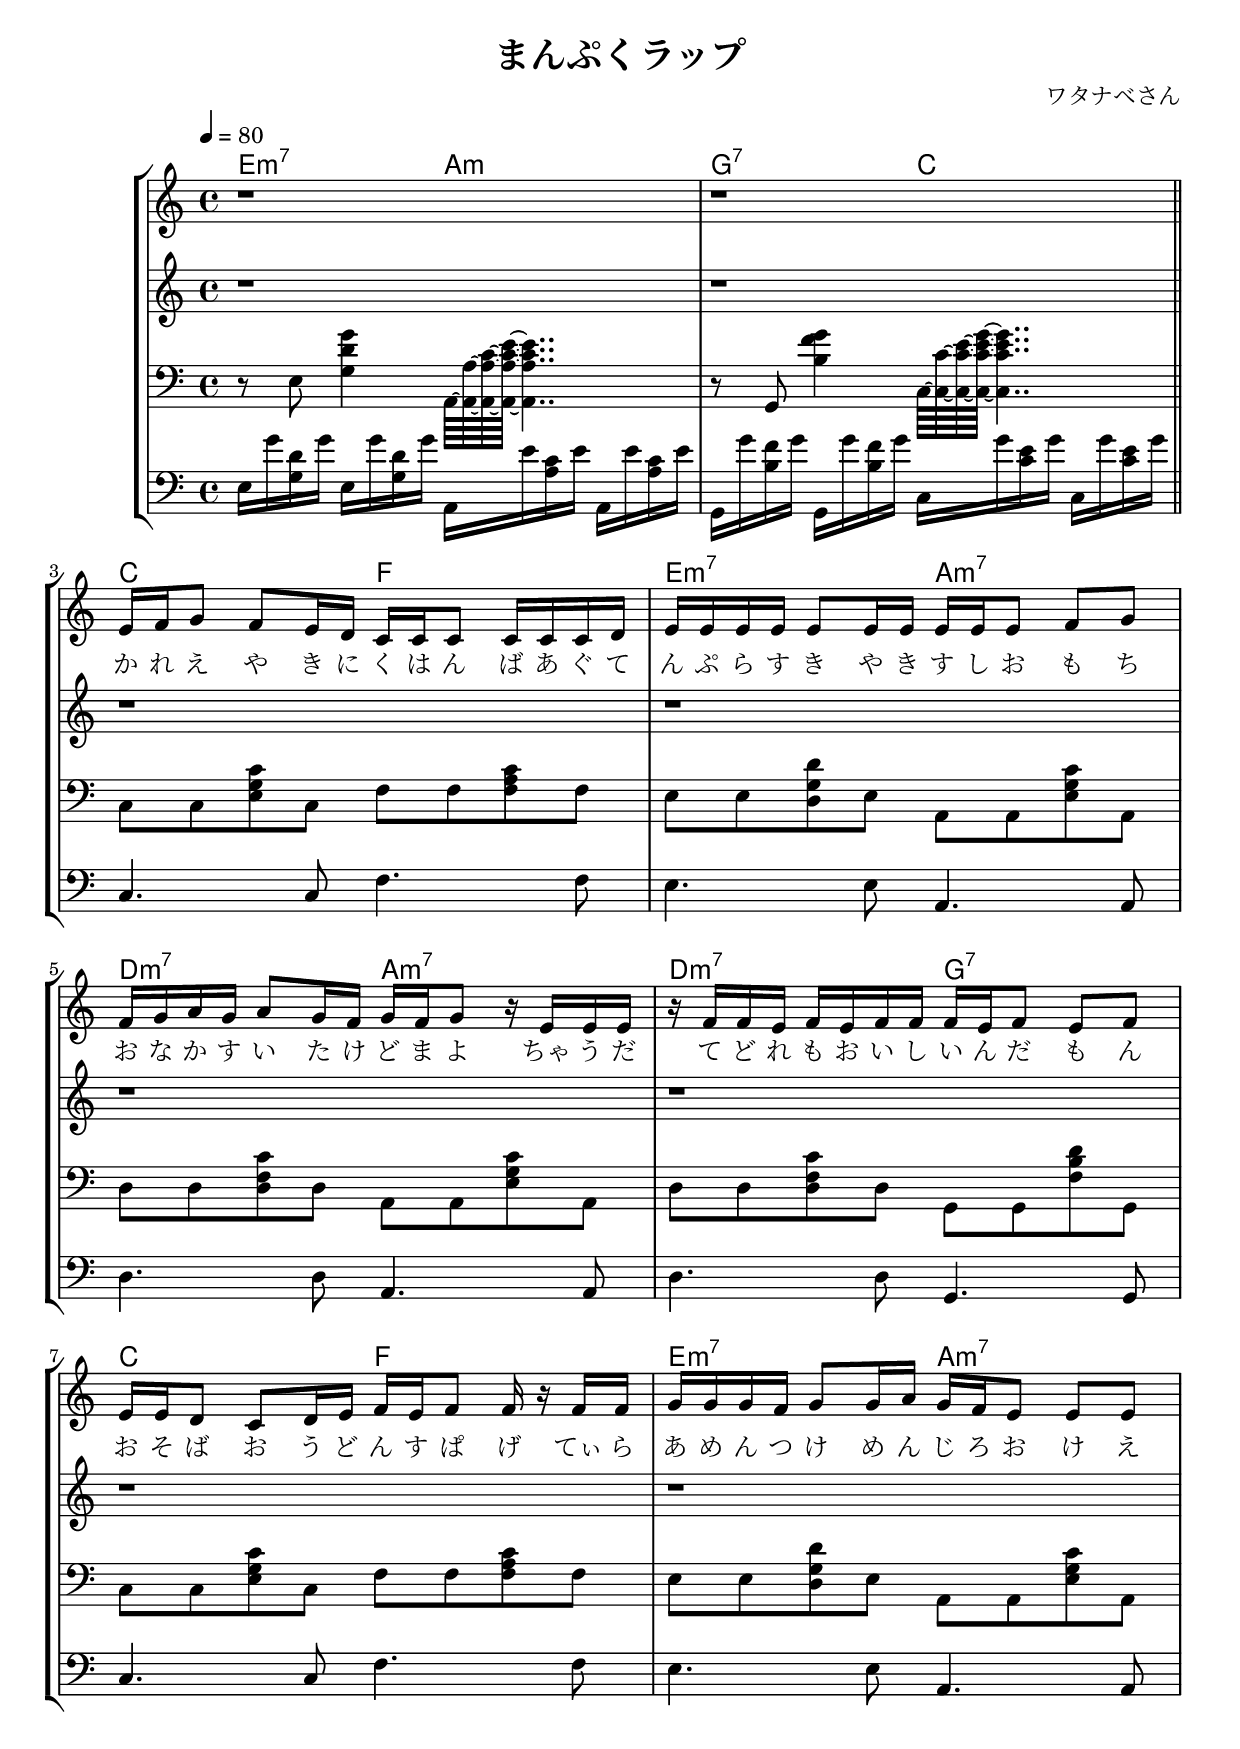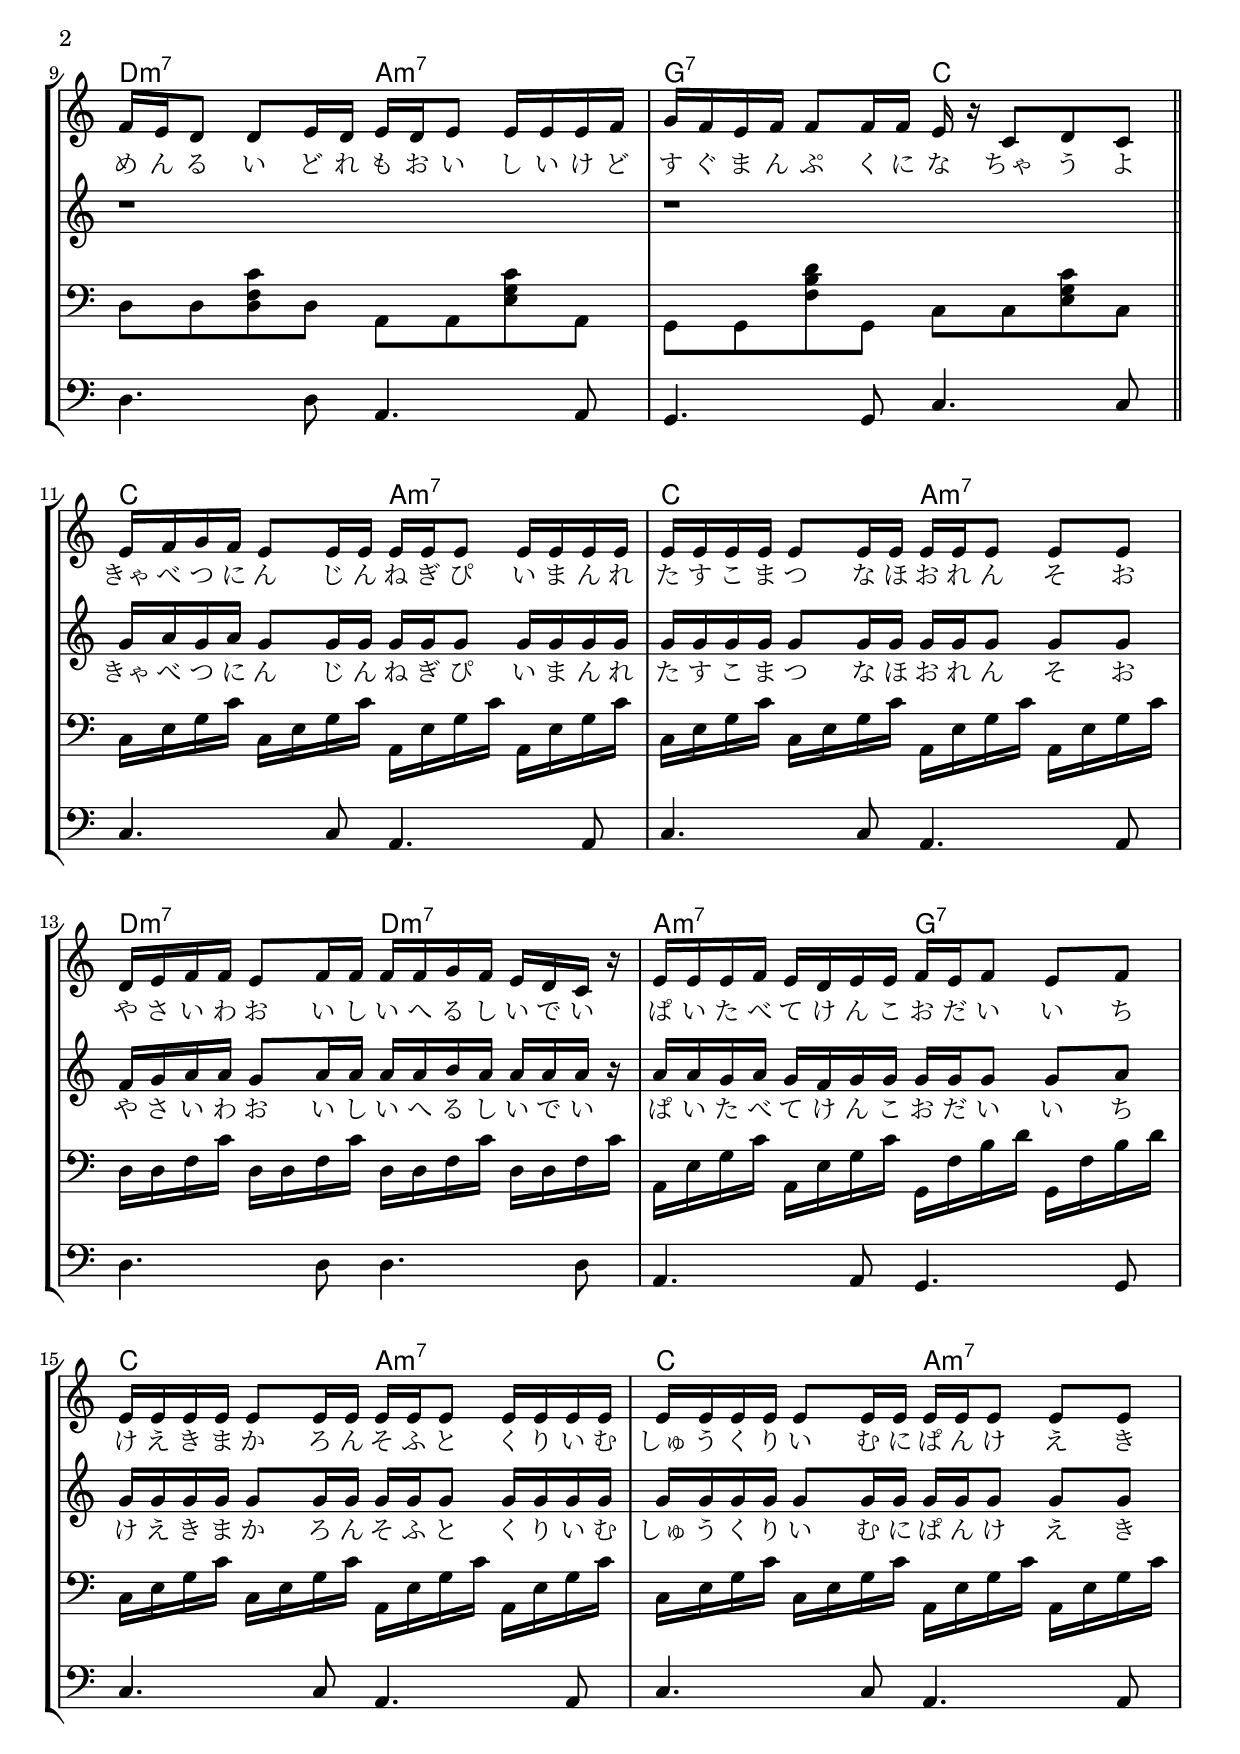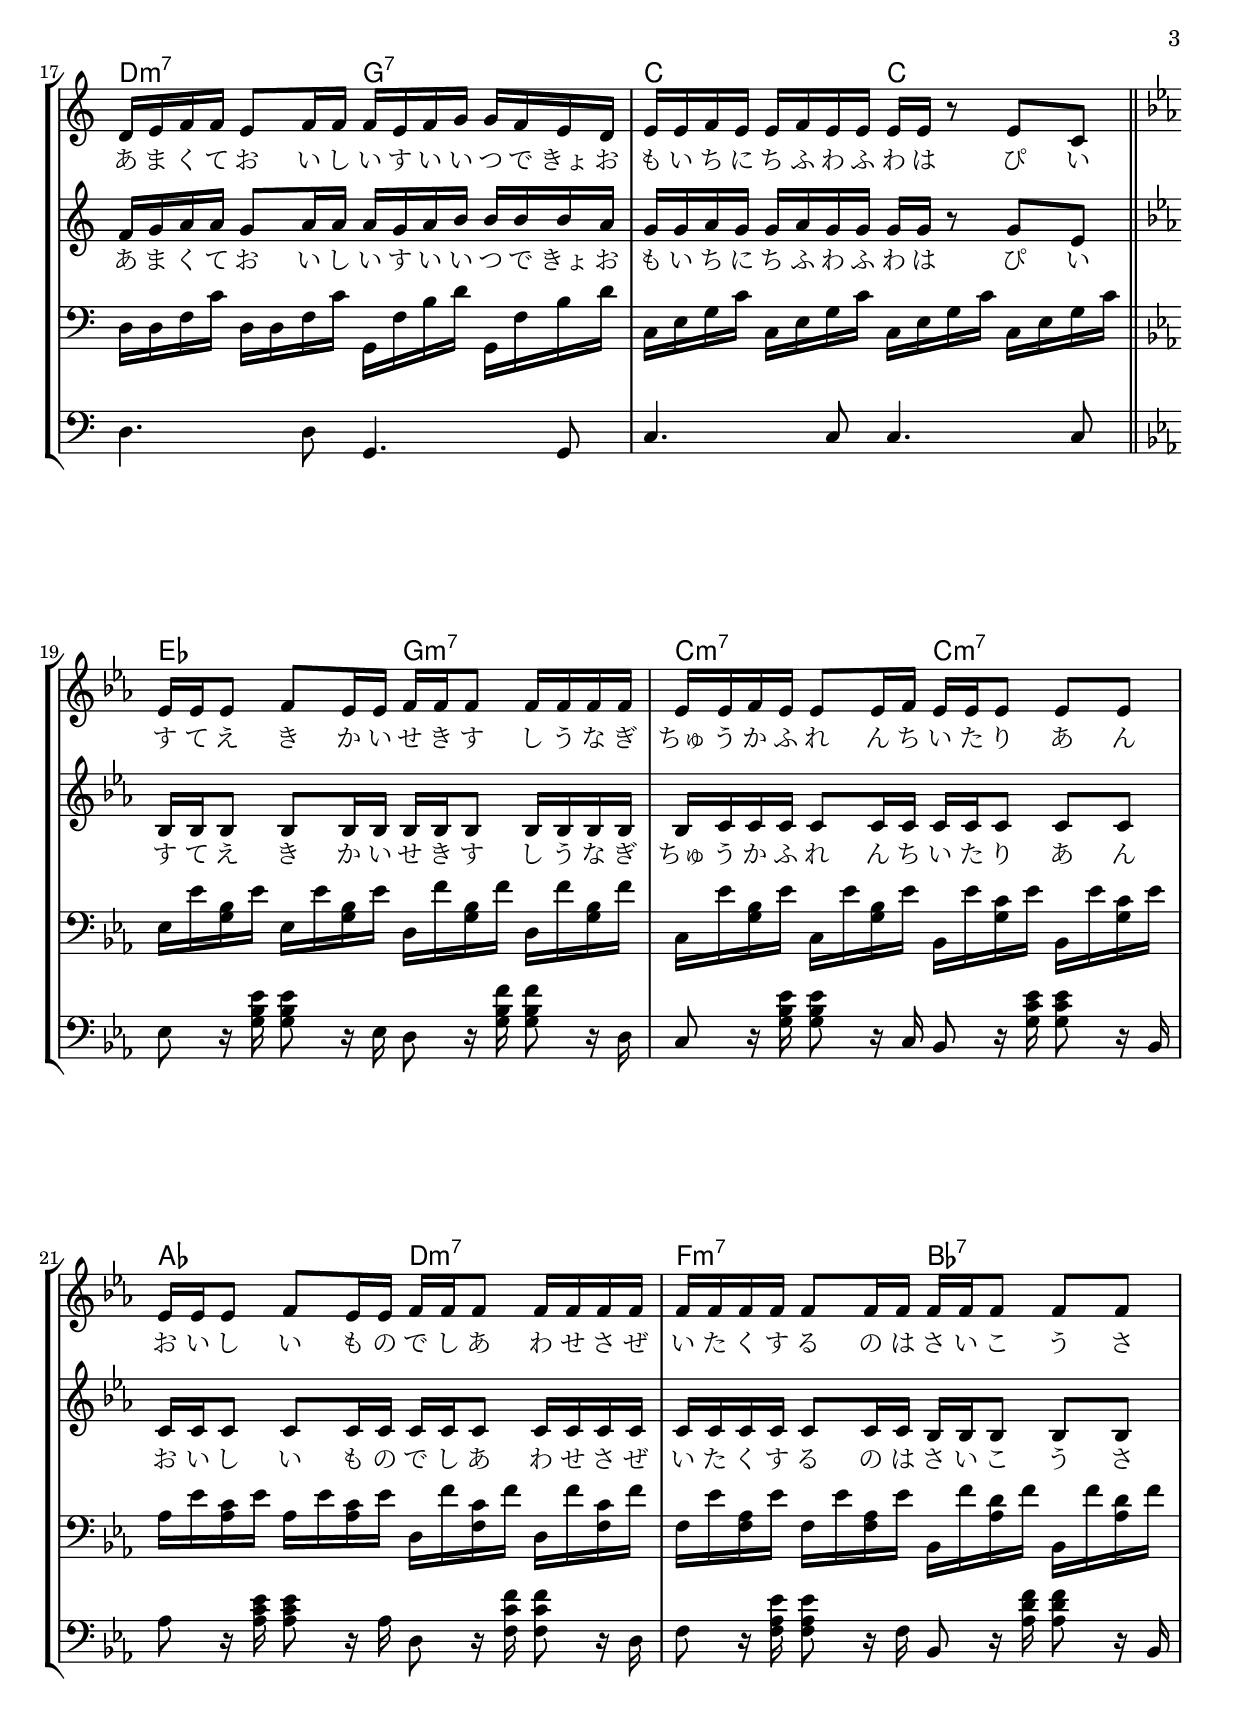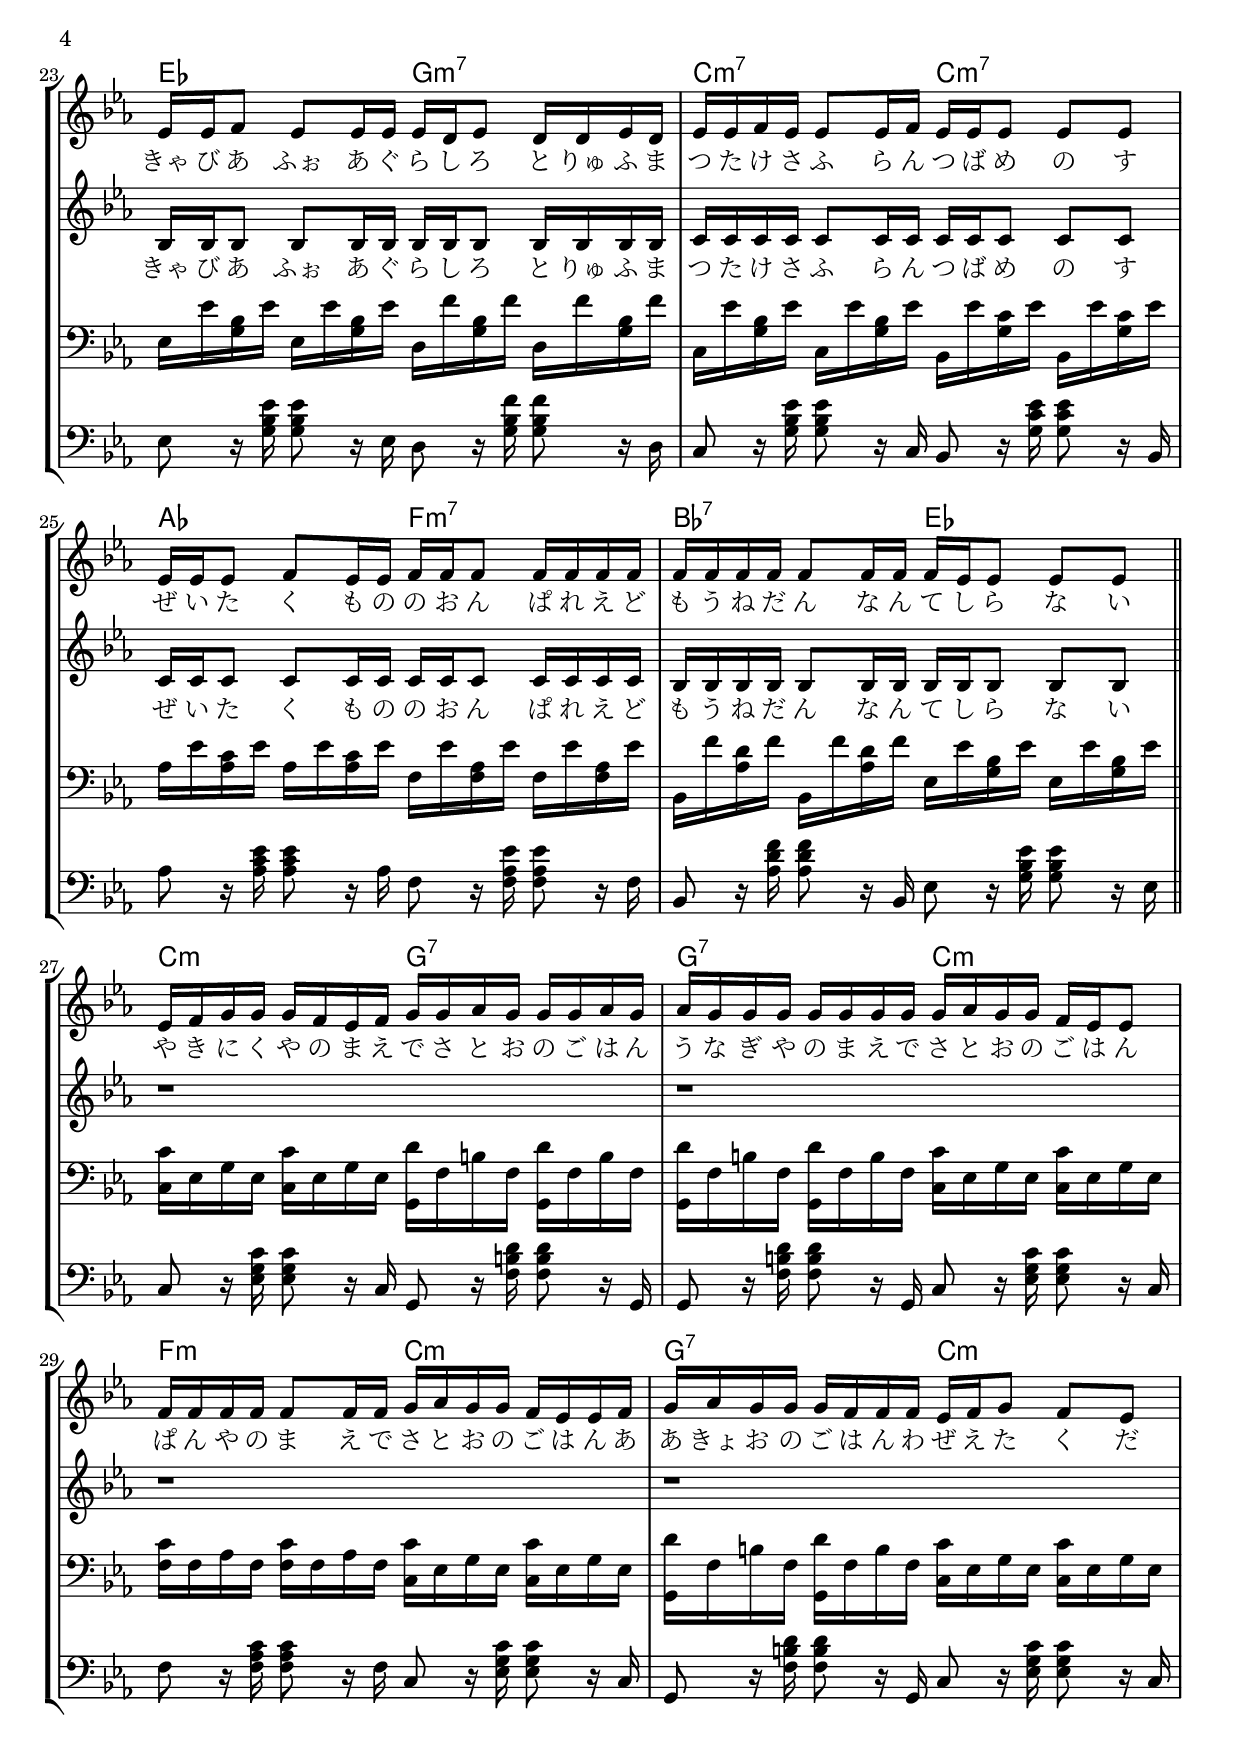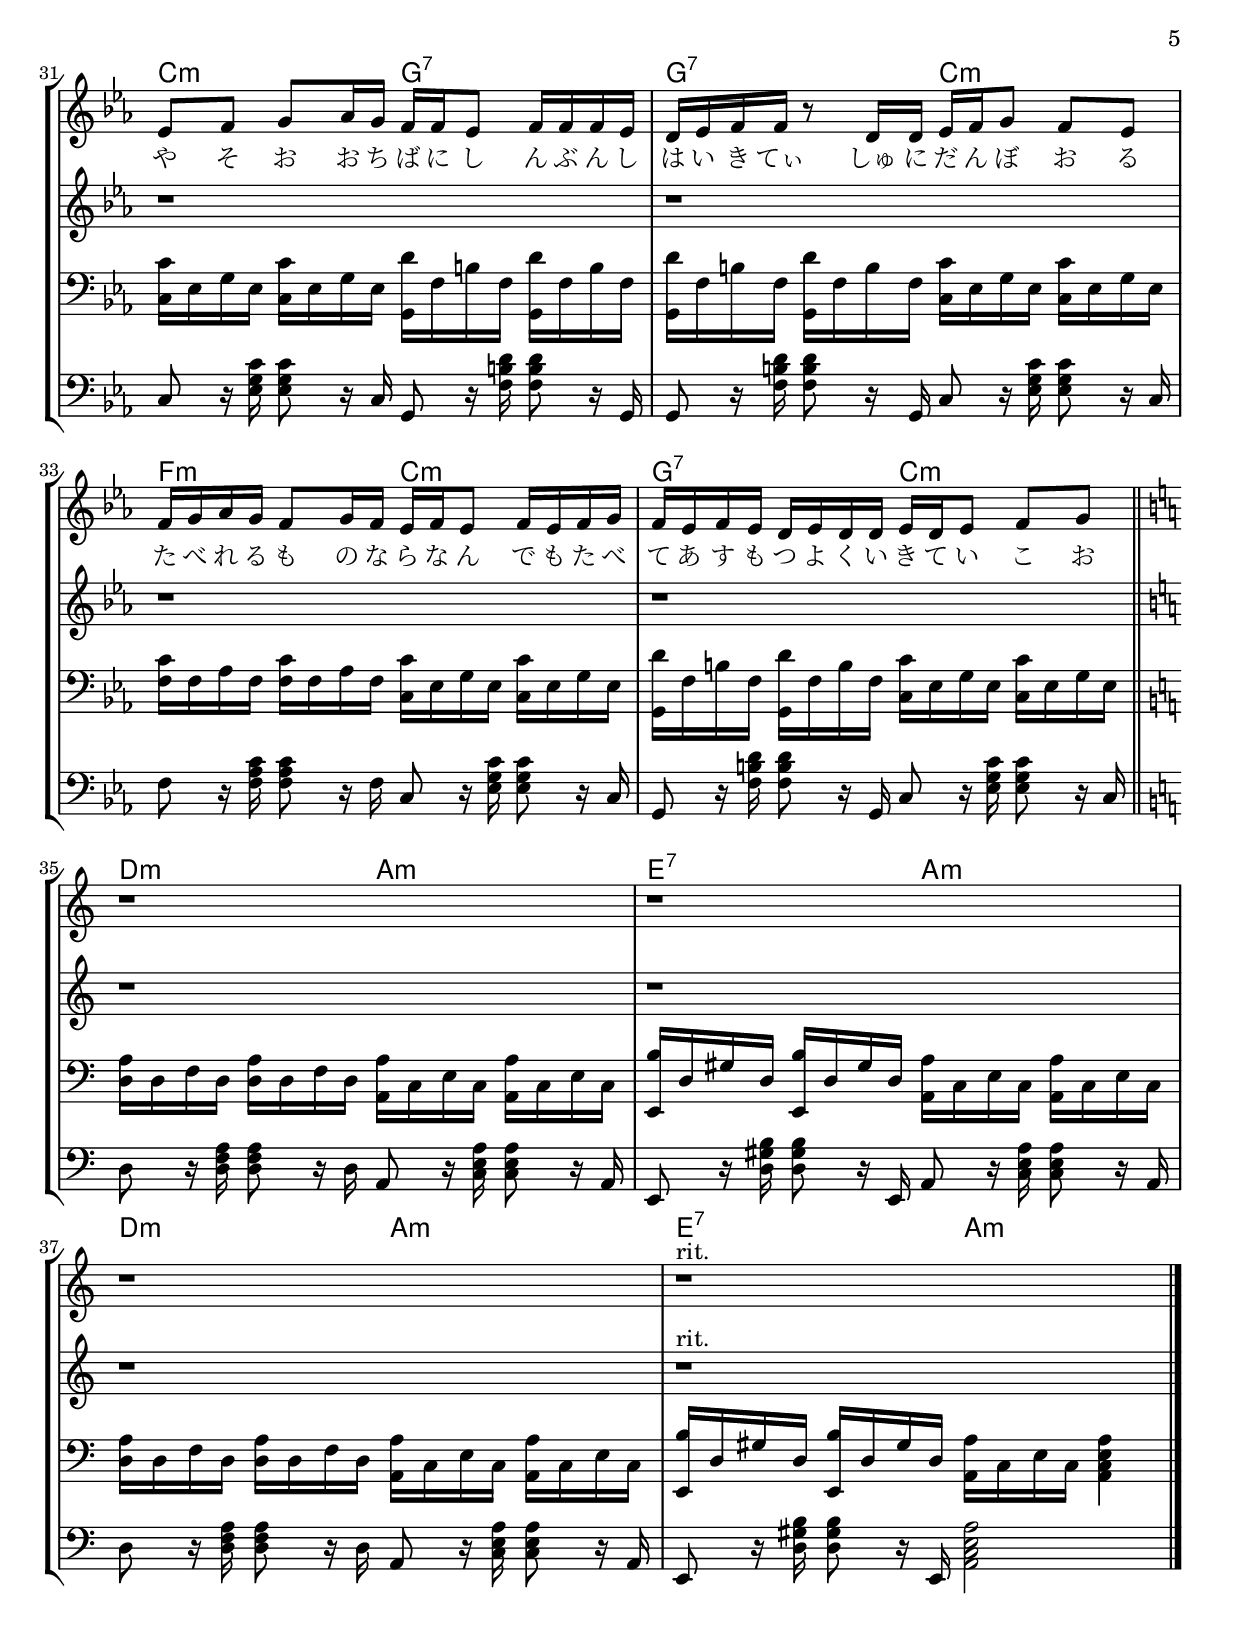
\version "2.12.1"

\header {
	title = \markup {まんぷくラップ}
	composer = \markup \center-column {ワタナベさん}
}

harmony = \chordmode {
	e2:min7 a:m g:7 c 

	c f e:min7 a:min7 d:min7 a:min7 d:min7 g:7 c f e:min7 a:min7 d:min7 a:min7 g:7 c 

	c a:min7 c a:min7 d:min7 d:min7 a:min7 g:7 c a:min7 c a:min7 d:min7 g:7 c c 

	es g:min7 c:min7 c:min7 as d:min7 f:min7 bes:7 es g:min7 c:min7 c:min7 as f:min7 bes:7 es 

	c:m g:7 g:7 c:m f:m c:m g:7 c:m c:m g:7 g:7 c:m f:m c:m g:7 c:m 

	d:m a:m e:7 a:m d:m a:m e:7 a:m 
}

melody = {
	\key c \major
	\tempo 4 = 80
	r1 | r1   
	\set Staff.midiInstrument = #"mmi0.38"
	e'16  f'16  g'8  f'8  e'16  d'16  c'16  c'16  c'8  c'16  c'16  c'16  d'16 
	e'16  e'16  e'16  e'16  e'8  e'16  e'16  e'16  e'16  e'8  f'8  g'8 
	f'16  g'16  a'16  g'16  a'8  g'16  f'16  g'16  f'16  g'8  r16  e'16  e'16  e'16 
	r16  f'16  f'16  e'16  f'16  e'16  f'16  f'16  f'16  e'16  f'8  e'8  f'8 
	e'16  e'16  d'8  c'8  d'16  e'16  f'16  e'16  f'8  f'16  r16  f'16  f'16 
	g'16  g'16  g'16  f'16  g'8  g'16  a'16  g'16  f'16  e'8  e'8  e'8 
	f'16  e'16  d'8  d'8  e'16  d'16  e'16  d'16  e'8  e'16  e'16  e'16  f'16 
	g'16  f'16  e'16  f'16  f'8  f'16  f'16  e'16  r16  c'8  d'8  c'8
	\set Staff.midiInstrument = #"mmi0.38"
	e'16  f'16  g'16  f'16  e'8  e'16  e'16  e'16  e'16  e'8  e'16  e'16  e'16  e'16 
	e'16  e'16  e'16  e'16  e'8  e'16  e'16  e'16  e'16  e'8  e'8  e'8 
	d'16  e'16  f'16  f'16  e'8  f'16  f'16  f'16  f'16  g'16  f'16  e'16  d'16  c'16  r16 
	e'16  e'16  e'16  f'16  e'16  d'16  e'16  e'16  f'16  e'16  f'8  e'8  f'8 
	e'16  e'16  e'16  e'16  e'8  e'16  e'16  e'16  e'16  e'8  e'16  e'16  e'16  e'16 
	e'16  e'16  e'16  e'16  e'8  e'16  e'16  e'16  e'16  e'8  e'8  e'8 
	d'16  e'16  f'16  f'16  e'8  f'16  f'16  f'16  e'16  f'16  g'16  g'16  f'16  e'16  d'16 
	e'16  e'16  f'16  e'16  e'16  f'16  e'16  e'16  e'16  e'16  r8  e'8  c'8
	\set Staff.midiInstrument = #"mmi0.38"
		\key es \major
es'16  es'16  es'8  f'8  es'16  es'16  f'16  f'16  f'8  f'16  f'16  f'16  f'16 
	es'16  es'16  f'16  es'16  es'8  es'16  f'16  es'16  es'16  es'8  es'8  es'8 
	es'16  es'16  es'8  f'8  es'16  es'16  f'16  f'16  f'8  f'16  f'16  f'16  f'16 
	f'16  f'16  f'16  f'16  f'8  f'16  f'16  f'16  f'16  f'8  f'8  f'8 
	es'16  es'16  f'8  es'8  es'16  es'16  es'16  d'16  es'8  d'16  d'16  es'16  d'16 
	es'16  es'16  f'16  es'16  es'8  es'16  f'16  es'16  es'16  es'8  es'8  es'8 
	es'16  es'16  es'8  f'8  es'16  es'16  f'16  f'16  f'8  f'16  f'16  f'16  f'16 
	f'16  f'16  f'16  f'16  f'8  f'16  f'16  f'16  es'16  es'8  es'8  es'8
	\set Staff.midiInstrument = #"mmi0.42"
	es'16  f'16  g'16  g'16  g'16  f'16  es'16  f'16  g'16  g'16  as'16  g'16  g'16  g'16  as'16  g'16 
	as'16  g'16  g'16  g'16  g'16  g'16  g'16  g'16  g'16  as'16  g'16  g'16  f'16  es'16  es'8 
	f'16  f'16  f'16  f'16  f'8  f'16  f'16  g'16  as'16  g'16  g'16  f'16  es'16  es'16  f'16 
	g'16  as'16  g'16  g'16  g'16  f'16  f'16  f'16  es'16  f'16  g'8  f'8  es'8 
	es'8  f'8  g'8  as'16  g'16  f'16  f'16  es'8  f'16  f'16  f'16  es'16 
	d'16  es'16  f'16  f'16  r8  d'16  d'16  es'16  f'16  g'8  f'8  es'8 
	f'16  g'16  as'16  g'16  f'8  g'16  f'16  es'16  f'16  es'8  f'16  es'16  f'16  g'16 
	f'16  es'16  f'16  es'16  d'16  es'16  d'16  d'16  es'16  d'16  es'8  f'8  g'8
	\key c \major
	r1 | r1 | r1 | r1^"rit." \bar "|."
}

words = \lyricmode {
	
	か  れ  え  や  き  に  く  は  ん  ば  あ  ぐ  て  ん  ぷ  ら  す  き  や  き  す  し  お  も  ち  お  な  か  す  い  た  け  ど  ま  よ  ちゃ  う  だ  て  ど  れ  も  お  い  し  い  ん  だ  も  ん  お  そ  ば  お  う  ど  ん  す  ぱ  げ  てぃ  ら  あ  め  ん  つ  け  め  ん  じ  ろ  お  け  え  め  ん  る  い  ど  れ  も  お  い  し  い  け  ど  す  ぐ  ま  ん  ぷ  く  に  な  ちゃ  う  よ  
	きゃ  べ  つ  に  ん  じ  ん  ね  ぎ  ぴ  い  ま  ん  れ  た  す  こ  ま  つ  な  ほ  お  れ  ん  そ  お  や  さ  い  わ  お  い  し  い  へ  る  し  い  で  い  ぱ  い  た  べ  て  け  ん  こ  お  だ  い  い  ち  け  え  き  ま  か  ろ  ん  そ  ふ  と  く  り  い  む  しゅ  う  く  り  い  む  に  ぱ  ん  け  え  き  あ  ま  く  て  お  い  し  い  す  い  い  つ  で  きょ  お  も  い  ち  に  ち  ふ  わ  ふ  わ  は  ぴ  い  
	す  て  え  き  か  い  せ  き  す  し  う  な  ぎ  ちゅ  う  か  ふ  れ  ん  ち  い  た  り  あ  ん  お  い  し  い  も  の  で  し  あ  わ  せ  さ  ぜ  い  た  く  す  る  の  は  さ  い  こ  う  さ  きゃ  び  あ  ふぉ  あ  ぐ  ら  し  ろ  と  りゅ  ふ  ま  つ  た  け  さ  ふ  ら  ん  つ  ば  め  の  す  ぜ  い  た  く  も  の  の  お  ん  ぱ  れ  え  ど  も  う  ね  だ  ん  な  ん  て  し  ら  な  い  
	や  き  に  く  や  の  ま  え  で  さ  と  お  の  ご  は  ん  う  な  ぎ  や  の  ま  え  で  さ  と  お  の  ご  は  ん  ぱ  ん  や  の  ま  え  で  さ  と  お  の  ご  は  ん  あ  あ  きょ  お  の  ご  は  ん  わ  ぜ  え  た  く  だ  や  そ  お  お  ち  ば  に  し  ん  ぶ  ん  し  は  い  き  てぃ  しゅ  に  だ  ん  ぼ  お  る  た  べ  れ  る  も  の  な  ら  な  ん  で  も  た  べ  て  あ  す  も  つ  よ  く  い  き  て  い  こ  お  
	
}

secondmelody = {
	\key c \major
	\tempo 4 = 80
	r1 | r1   
	r1 | r1 | r1 | r1 | r1 | r1 | r1 | r1   
	\set Staff.midiInstrument = #"fss0.35"
	g'16  a'16  g'16  a'16  g'8  g'16  g'16  g'16  g'16  g'8  g'16  g'16  g'16  g'16 
	g'16  g'16  g'16  g'16  g'8  g'16  g'16  g'16  g'16  g'8  g'8  g'8 
	f'16  g'16  a'16  a'16  g'8  a'16  a'16  a'16  a'16  b'16  a'16  a'16  a'16  a'16  r16 
	a'16  a'16  g'16  a'16  g'16  f'16  g'16  g'16  g'16  g'16  g'8  g'8  a'8 
	g'16  g'16  g'16  g'16  g'8  g'16  g'16  g'16  g'16  g'8  g'16  g'16  g'16  g'16 
	g'16  g'16  g'16  g'16  g'8  g'16  g'16  g'16  g'16  g'8  g'8  g'8 
	f'16  g'16  a'16  a'16  g'8  a'16  a'16  a'16  g'16  a'16  b'16  b'16  b'16  b'16  a'16 
	g'16  g'16  a'16  g'16  g'16  a'16  g'16  g'16  g'16  g'16  r8  g'8  e'8
	\set Staff.midiInstrument = #"fss0.35"
		\key es \major
bes16  bes16  bes8  bes8  bes16  bes16  bes16  bes16  bes8  bes16  bes16  bes16  bes16 
	bes16  c'16  c'16  c'16  c'8  c'16  c'16  c'16  c'16  c'8  c'8  c'8 
	c'16  c'16  c'8  c'8  c'16  c'16  c'16  c'16  c'8  c'16  c'16  c'16  c'16 
	c'16  c'16  c'16  c'16  c'8  c'16  c'16  bes16  bes16  bes8  bes8  bes8 
	bes16  bes16  bes8  bes8  bes16  bes16  bes16  bes16  bes8  bes16  bes16  bes16  bes16 
	c'16  c'16  c'16  c'16  c'8  c'16  c'16  c'16  c'16  c'8  c'8  c'8 
	c'16  c'16  c'8  c'8  c'16  c'16  c'16  c'16  c'8  c'16  c'16  c'16  c'16 
	bes16  bes16  bes16  bes16  bes8  bes16  bes16  bes16  bes16  bes8  bes8  bes8
	r1 | r1 | r1 | r1 | r1 | r1 | r1 | r1   
	\key c \major
	r1 | r1 | r1 | r1^"rit." \bar "|."
}

secondwords = \lyricmode {
	
	
	きゃ  べ  つ  に  ん  じ  ん  ね  ぎ  ぴ  い  ま  ん  れ  た  す  こ  ま  つ  な  ほ  お  れ  ん  そ  お  や  さ  い  わ  お  い  し  い  へ  る  し  い  で  い  ぱ  い  た  べ  て  け  ん  こ  お  だ  い  い  ち  け  え  き  ま  か  ろ  ん  そ  ふ  と  く  り  い  む  しゅ  う  く  り  い  む  に  ぱ  ん  け  え  き  あ  ま  く  て  お  い  し  い  す  い  い  つ  で  きょ  お  も  い  ち  に  ち  ふ  わ  ふ  わ  は  ぴ  い  
	す  て  え  き  か  い  せ  き  す  し  う  な  ぎ  ちゅ  う  か  ふ  れ  ん  ち  い  た  り  あ  ん  お  い  し  い  も  の  で  し  あ  わ  せ  さ  ぜ  い  た  く  す  る  の  は  さ  い  こ  う  さ  きゃ  び  あ  ふぉ  あ  ぐ  ら  し  ろ  と  りゅ  ふ  ま  つ  た  け  さ  ふ  ら  ん  つ  ば  め  の  す  ぜ  い  た  く  も  の  の  お  ん  ぱ  れ  え  ど  も  う  ね  だ  ん  な  ん  て  し  ら  な  い  
	
	
}

tempochange = {
	\tempo 4 = 80
	r1 | r1 \bar "||"
	\tempo 4 = 80
	r1 | r1 | r1 | r1 | r1 | r1 | r1 | r1 \bar "||"
	\tempo 4 = 80
	r1 | r1 | r1 | r1 | r1 | r1 | r1 | r1 \bar "||"
	\tempo 4 = 80
	r1 | r1 | r1 | r1 | r1 | r1 | r1 | r1 \bar "||"
	\tempo 4 = 80
	r1 | r1 | r1 | r1 | r1 | r1 | r1 | r1 \bar "||"
	\tempo 4 = 80
	r1 | r1 | r1 | \tempo 4 = 60 r2 \tempo 4 = 53 r2 \bar "|."
}

mainacc = {
	\clef bass
	\set Staff.midiInstrument = #"Bright Acoustic"
	\key c \major
	\tempo 4 = 80
	r8 e8 <g d' g'>4
	a,64~ <a,~ a~> <a,~ a~ c'~> <a, a c' e'>~ <a, a c' e'>4..
	r8 g,8 <b f' g'>4
	c64~ <c~ c'~> <c~ c'~ e'~> <c c' e' g'>~ <c c' e' g'>4..
	\bar "||"

	\set Staff.midiInstrument = #"Bright Acoustic"
	c8 c8 <e g c'>8 c8
	f8 f8 <f a c'>8 f8
	e8 e8 <d g d'>8 e8
	a,8 a,8 <e g c'>8 a,8
	d8 d8 <d f c'>8 d8
	a,8 a,8 <e g c'>8 a,8
	d8 d8 <d f c'>8 d8
	g,8 g,8 <f b d'>8 g,8
	c8 c8 <e g c'>8 c8
	f8 f8 <f a c'>8 f8
	e8 e8 <d g d'>8 e8
	a,8 a,8 <e g c'>8 a,8
	d8 d8 <d f c'>8 d8
	a,8 a,8 <e g c'>8 a,8
	g,8 g,8 <f b d'>8 g,8
	c8 c8 <e g c'>8 c8
	\bar "||"

	\set Staff.midiInstrument = #"Bright Acoustic"
	c16 e g c' c e g c'
	a,16 e g c' a, e g c'
	c16 e g c' c e g c'
	a,16 e g c' a, e g c'
	d16 d f c' d d f c'
	d16 d f c' d d f c'
	a,16 e g c' a, e g c'
	g,16 f b d' g, f b d'
	c16 e g c' c e g c'
	a,16 e g c' a, e g c'
	c16 e g c' c e g c'
	a,16 e g c' a, e g c'
	d16 d f c' d d f c'
	g,16 f b d' g, f b d'
	c16 e g c' c e g c'
	c16 e g c' c e g c'
	\bar "||"

	\set Staff.midiInstrument = #"Bright Acoustic"
	\key es \major
	es16 es' <g bes> es' es es' <g bes> es'
	d16 f' <g bes> f' d f' <g bes> f'
	c16 es' <g bes> es' c es' <g bes> es'
	bes,16 es' <g c'> es' bes, es' <g c'> es'
	as16 es' <as c'> es' as es' <as c'> es'
	d16 f' <f c'> f' d f' <f c'> f'
	f16 es' <f as> es' f es' <f as> es'
	bes,16 f' <as d'> f' bes, f' <as d'> f'
	es16 es' <g bes> es' es es' <g bes> es'
	d16 f' <g bes> f' d f' <g bes> f'
	c16 es' <g bes> es' c es' <g bes> es'
	bes,16 es' <g c'> es' bes, es' <g c'> es'
	as16 es' <as c'> es' as es' <as c'> es'
	f16 es' <f as> es' f es' <f as> es'
	bes,16 f' <as d'> f' bes, f' <as d'> f'
	es16 es' <g bes> es' es es' <g bes> es'
	\bar "||"

	\set Staff.midiInstrument = #"Acoustic grand"
	<c c'>16 es g es <c c'> es g es
	<g, d'>16 f b f <g, d'> f b f
	<g, d'>16 f b f <g, d'> f b f
	<c c'>16 es g es <c c'> es g es
	<f c'>16 f as f <f c'> f as f
	<c c'>16 es g es <c c'> es g es
	<g, d'>16 f b f <g, d'> f b f
	<c c'>16 es g es <c c'> es g es
	<c c'>16 es g es <c c'> es g es
	<g, d'>16 f b f <g, d'> f b f
	<g, d'>16 f b f <g, d'> f b f
	<c c'>16 es g es <c c'> es g es
	<f c'>16 f as f <f c'> f as f
	<c c'>16 es g es <c c'> es g es
	<g, d'>16 f b f <g, d'> f b f
	<c c'>16 es g es <c c'> es g es
	\bar "||"

	\set Staff.midiInstrument = #"Acoustic grand"
	\key c \major
	<d a>16 d f d <d a> d f d
	<a, a>16 c e c <a, a> c e c
	<e, b>16 d gis d <e, b> d gis d
	<a, a>16 c e c <a, a> c e c
	<d a>16 d f d <d a> d f d
	<a, a>16 c e c <a, a> c e c
	<e, b>16 d gis d <e, b> d gis d
	<a, a>16 c e c <a, c e a>4
	\bar "|."
}

subacc = {
	\clef bass
	\set Staff.midiInstrument = #"Bright Acoustic"
	\key c \major
	\tempo 4 = 80
	e16 g' <g d'> g' e g' <g d'> g'
	a,16 e' <a c'> e' a, e' <a c'> e'
	g,16 g' <b f'> g' g, g' <b f'> g'
	c16 g' <c' e'> g' c g' <c' e'> g'
	\bar "||"

	\set Staff.midiInstrument = #"Slap Bass 1"
	c4.c8
	f4.f8
	e4.e8
	a,4.a,8
	d4.d8
	a,4.a,8
	d4.d8
	g,4.g,8
	c4.c8
	f4.f8
	e4.e8
	a,4.a,8
	d4.d8
	a,4.a,8
	g,4.g,8
	c4.c8
	\bar "||"

	\set Staff.midiInstrument = #"Slap Bass 1"
	c4.c8
	a,4.a,8
	c4.c8
	a,4.a,8
	d4.d8
	d4.d8
	a,4.a,8
	g,4.g,8
	c4.c8
	a,4.a,8
	c4.c8
	a,4.a,8
	d4.d8
	g,4.g,8
	c4.c8
	c4.c8
	\bar "||"

	\set Staff.midiInstrument = #"Slap Bass 1"
	\key es \major
	es8 r16 <g bes es'>16 <g bes es'>8 r16 es16
	d8 r16 <g bes f'>16 <g bes f'>8 r16 d16
	c8 r16 <g bes es'>16 <g bes es'>8 r16 c16
	bes,8 r16 <g c' es'>16 <g c' es'>8 r16 bes,16
	as8 r16 <as c' es'>16 <as c' es'>8 r16 as16
	d8 r16 <f c' f'>16 <f c' f'>8 r16 d16
	f8 r16 <f as es'>16 <f as es'>8 r16 f16
	bes,8 r16 <as d' f'>16 <as d' f'>8 r16 bes,16
	es8 r16 <g bes es'>16 <g bes es'>8 r16 es16
	d8 r16 <g bes f'>16 <g bes f'>8 r16 d16
	c8 r16 <g bes es'>16 <g bes es'>8 r16 c16
	bes,8 r16 <g c' es'>16 <g c' es'>8 r16 bes,16
	as8 r16 <as c' es'>16 <as c' es'>8 r16 as16
	f8 r16 <f as es'>16 <f as es'>8 r16 f16
	bes,8 r16 <as d' f'>16 <as d' f'>8 r16 bes,16
	es8 r16 <g bes es'>16 <g bes es'>8 r16 es16
	\bar "||"

	\set Staff.midiInstrument = #"Slap Bass 1"
	c8 r16 <es g c'>16 <es g c'>8 r16 c16
	g,8 r16 <f b d'>16 <f b d'>8 r16 g,16
	g,8 r16 <f b d'>16 <f b d'>8 r16 g,16
	c8 r16 <es g c'>16 <es g c'>8 r16 c16
	f8 r16 <f as c'>16 <f as c'>8 r16 f16
	c8 r16 <es g c'>16 <es g c'>8 r16 c16
	g,8 r16 <f b d'>16 <f b d'>8 r16 g,16
	c8 r16 <es g c'>16 <es g c'>8 r16 c16
	c8 r16 <es g c'>16 <es g c'>8 r16 c16
	g,8 r16 <f b d'>16 <f b d'>8 r16 g,16
	g,8 r16 <f b d'>16 <f b d'>8 r16 g,16
	c8 r16 <es g c'>16 <es g c'>8 r16 c16
	f8 r16 <f as c'>16 <f as c'>8 r16 f16
	c8 r16 <es g c'>16 <es g c'>8 r16 c16
	g,8 r16 <f b d'>16 <f b d'>8 r16 g,16
	c8 r16 <es g c'>16 <es g c'>8 r16 c16
	\bar "||"

	\set Staff.midiInstrument = #"Slap Bass 1"
	\key c \major
	d8 r16 <d f a>16 <d f a>8 r16 d16
	a,8 r16 <c e a>16 <c e a>8 r16 a,16
	e,8 r16 <d gis b>16 <d gis b>8 r16 e,16
	a,8 r16 <c e a>16 <c e a>8 r16 a,16
	d8 r16 <d f a>16 <d f a>8 r16 d16
	a,8 r16 <c e a>16 <c e a>8 r16 a,16
	e,8 r16 <d gis b>16 <d gis b>8 r16 e,16
	<a, c e a>2
	\bar "|."
}

percA = {
	\drummode {
	r2 hho2  |r2 hho2  \bar "||"
	r4 hh8. hh4 r16 hh4  |hh4 hh8 hh4. hh4  |hh4 hh8. hh4 r16 hh4  |hh4 hh8 hh4. hh4  |r4 hh8. hh4 r16 hh4  |hh4 hh8 hh4. hh4  |hh4 hh8. hh4 r16 hh4  |hh4 hh8 hh4. hh4  \bar "||"
	r8 hho8 hho8 hho8 hho8 hho8 hho8 hho8  |hho8 hho8 hho8 hho8 hho8 hho8 hho8 hho8  |r8 hho8 hho8 hho8 hho8 hho8 hho8 hho8  |hho8 hho8 hho8 hho8 hho2  |r8 hho8 hho8 hho8 hho8 hho8 hho8 hho8  |hho8 hho8 hho8 hho8 hho8 hho8 hho8 hho8  |r8 hho8 hho8 hho8 hho8 hho8 hho8 hho8  |hho8 hho8 hho2.  \bar "||"
	cymc1  |r1  |r1  |r1  |cymc1  |r1  |r1  |r1  \bar "||"
	r4 hh4 hh4 hh4  |hh4 hh4 hh4 hh4  |hh4 hh4 hh4 hh4  |hh4 hh4 hh4 hh4  |r4 hh4 hh4 hh4  |hh4 hh4 hh4 hh4  |hh4 hh4 hh4 hh4  |hh4 hh4 hh4 hh4  \bar "||"
	bd2 r8 bd4 bd8  |bd4. bd8 bd2  |bd2 r8 bd4 bd8  |bd4. bd8 bd2  \bar "|."
	}
}

percB = {
	\drummode {
	r8 hh16 hh16 hh8 hh16 hh8. hh16 hh16 hh8 hh16 hh16  |hh8 hh16 hh16 hh8 hh16 hh8 hh4. r16  \bar "||"
	r8 hhp4 hhp4 hhp4 hhp8  |r8 hhp2 hhp4 hhp8  |r8 hhp4 hhp4 hhp4 hhp8  |r8 hhp2 hhp4 hhp8  |r8 hhp4 hhp4 hhp4 hhp8  |r8 hhp2 hhp4 hhp8  |r8 hhp4 hhp4 hhp4 hhp8  |r8 hhp2 hhp4.  \bar "||"
	r8 sn4 sn4 sn4 sn8  |r8 sn4 sn4 sn4 sn8  |r8 sn4 sn4 sn4 sn8  |r8 sn4 sn8 sn8 sn16 sn4 r16  |r8 sn4 sn4 sn4 sn8  |r8 sn4 sn4 sn4 sn8  |r8 sn4 sn4 sn4 sn8  |r8 sn8. sn16 sn8 sn16 sn16 sn16 sn8. sn8  \bar "||"
	r8 hho8 hho8 hho8 hho8 hho8 hho8 hho8  |hho8 hho8 hho8 hho8 hho8 hho8 hho8 hho8  |hho8 hho8 hho8 hho8 hho8 hho8 hho8 hho8  |hho8 hho8 hho8 hho8 hho8 hho4.  |r8 hho8 hho8 hho8 hho8 hho8 hho8 hho8  |hho8 hho8 hho8 hho8 hho8 hho8 hho8 hho8  |hho8 hho8 hho8 hho8 hho8 hho8 hho8 hho8  |hho8 hho8 hho8 hho8 hho8 hho4.  \bar "||"
	r8 hhp4 hhp4 hhp4 hhp8  |r8 hhp4 hhp4 hhp4 hhp8  |r8 hhp4 hhp4 hhp4 hhp8  |r8 hhp4 hhp4 hhp4 hhp8  |r8 hhp4 hhp4 hhp4 hhp8  |r8 hhp4 hhp4 hhp4 hhp8  |r8 hhp4 hhp4 hhp4 hhp8  |r8 hhp4 hhp2 r8  \bar "||"
	r4. ss4. ss4  |r4 ss4. ss4.  |r4. ss4. ss4  |r4 ss4. ss4.  \bar "|."
	}
}

percC = {
	\drummode {
	r4 sn2 sn4  |r4 sn4. sn16 sn8 sn16 sn16 sn16  \bar "||"
	r4 sn2 sn8. sn16  |r4 sn2 sn8. sn16  |r4 sn2 sn8. sn16  |r4 sn2 sn8. sn16  |r4 sn2 sn8. sn16  |r4 sn2 sn8. sn16  |r4 sn2 sn8. sn16  |r4 sn2 sn8 sn16 sn16  \bar "||"
	bd4 bd4 bd8. bd8 bd8.  |bd4 bd4 bd8. bd8 bd8.  |bd4 bd4 bd8. bd8 bd8.  |bd4 bd4 r16 bd4. r16  |bd4 bd4 bd8. bd8 bd8.  |bd4 bd4 bd8. bd8 bd8.  |bd4 bd4 bd8. bd8 bd8.  |bd8 bd8 bd8. bd8. bd8 bd8 bd8  \bar "||"
	r1  |r1  |r1  |r2. hh4  |r1  |r1  |r1  |r2. hh4  \bar "||"
	r4 sn2 sn4  |r4 sn2 sn8. sn16  |r4 sn2 sn4  |r4 sn2 sn8. sn16  |r4 sn2 sn4  |r4 sn2 sn8. sn16  |r4 sn2 sn4  |r4 sn4 r16 sn16 sn8. sn16 sn16 sn16  \bar "||"
	cymr8 cymr8 cymr8 cymr8 cymr8 cymr8 cymr8 cymr8  |cymr8 cymr8 cymr8 cymr8 cymr8 cymr8 cymr8 cymr8  |cymr8 cymr8 cymr8 cymr8 cymr8 cymr8 cymr8 cymr8  |cymr8 cymr8 cymr8 cymr8 cymr4. cymr8  \bar "|."
	}
}

percD = {
	\drummode {
	bd8 bd4 bd4 r16 bd8. bd8  |bd4. bd8. bd4. r16  \bar "||"
	bd4. r16 bd8. bd4 bd8  |bd8 bd4 r16 bd8. bd4 bd8  |bd4. r16 bd8. bd4 bd8  |bd8 bd4 r16 bd8. bd4 bd8  |bd4. r16 bd8. bd4 bd8  |bd8 bd4 r16 bd8. bd4 bd8  |bd4. r16 bd8. bd4 bd8  |bd8 bd4 r16 bd8. bd4 bd8  \bar "||"
	cymc1  |r1  |cymc1  |r1  |cymc1  |r1  |cymc1  |r1  \bar "||"
	r8 sn4 sn4 sn4 sn8  |r8 sn4 sn4 sn4 sn8  |r8 sn4 sn4 sn4 sn8  |r8 sn4 sn4 sn8. sn16 sn16 sn16  |r8 sn4 sn4 sn4 sn8  |r8 sn4 sn4 sn4 sn8  |r8 sn4 sn4 sn4 sn8  |r8 sn4 sn4 sn8. sn16 sn16 sn16  \bar "||"
	bd2 bd8 bd16 bd4 r16  |bd2 bd8 bd16 bd4 r16  |bd2 bd8 bd16 bd4 r16  |bd2 bd8 bd16 bd4 r16  |bd2 bd8 bd16 bd4 r16  |bd2 bd8 bd16 bd4 r16  |bd2 bd8 bd16 bd4 r16  |bd4. bd8 bd4 bd4  \bar "||"
	r1 |r1 |r1 |r2. toml4  \bar "|."
	}
}

percE = {
	\drummode {
	cymc1  |r2. cymc4  \bar "||"
	r1  |r4. r16 hho2 r16  |r1  |r4. r16 hho2 r16  |r1  |r4. r16 hho2 r16  |r1  |r4. r16 hho2 r16  \bar "||"
	r1 |r1 |r1 |r2. tommh16 tommh8.  |r1 |r1 |r1 |r2. tommh16 tommh8.  \bar "||"
	bd4 bd16 bd8. bd8. bd8 bd8.  |bd4 bd16 bd8. bd16 bd8 bd8 bd8.  |bd4 bd16 bd8. bd8. bd8 bd8.  |bd4 bd16 bd8. bd16 bd8. bd4  |bd4 bd16 bd8. bd8. bd8 bd8.  |bd4 bd16 bd8. bd16 bd8 bd8 bd8.  |bd4 bd16 bd8. bd8. bd8 bd8.  |bd4 bd16 bd8. bd16 bd8. bd4  \bar "||"
	cymc1  |r1 |r1 |r1 |cymc1  |r1 |r1 |r1 \bar "||"
	r1 |r1 |r1 |r2 r8 tommh4.  \bar "|."
	}
}

percF = {
	\drummode {
	r1 | r1 \bar "||"
	cymc1  |r1 |r1 |r1 |cymc1  |r1 |r1 |r1 \bar "||"
	r1 |r1 |r1 |r2. r8 tomfh16 tomfh16  |r1 |r1 |r1 |r2. r8 tomfh8  \bar "||"
	r1 | r1 | r1 | r1 | r1 | r1 | r1 | r1 \bar "||"
	r1 | r1 | r1 | r1 | r1 | r1 | r1 | r1 \bar "||"
	r1 | r1 | r1 | r1 \bar "|."
	}
}

percG = {
	\drummode {
	r1 | r1 \bar "||"
	r1 | r1 | r1 | r1 | r1 | r1 | r1 | r1 \bar "||"
	r1 |r1 |r1 |r1 |r1 |r1 |r1 |r2. tomml16 tomml8.  \bar "||"
	r1 | r1 | r1 | r1 | r1 | r1 | r1 | r1 \bar "||"
	r1 | r1 | r1 | r1 | r1 | r1 | r1 | r1 \bar "||"
	r1 | r1 | r1 | r1 \bar "|."
	}
}

\score {
	<<
		\new StaffGroup <<
			\new ChordNames {\harmony}
			\new Voice = "melody" {\melody}
			\new Lyrics \lyricsto "melody" \words
			\new Voice = "secondmelody" {\secondmelody}
			\new Lyrics \lyricsto "secondmelody" \secondwords
			\new Staff = "mainacc" {\mainacc}
			\new Staff = "subacc" {\subacc}
		>>
	>>
	\layout { }
}
